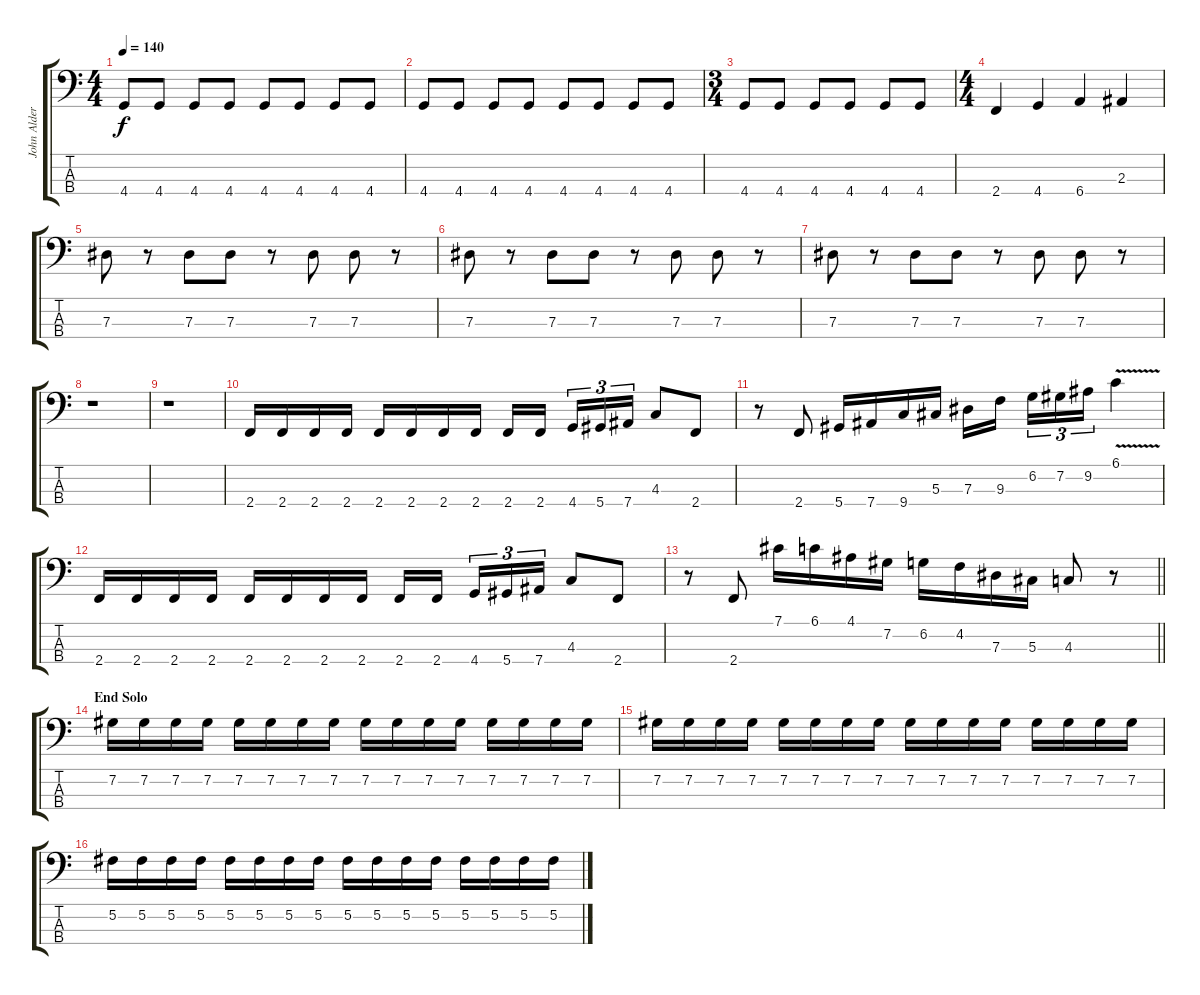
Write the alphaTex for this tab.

\track ("John Alderete" "John Alder") {instrument electricbassfinger}
\staff {score tabs}
\tuning (Gb2 Db2 Ab1 Eb1) {hide}
\ts (4 4)
\tempo 140
\clef f4
\ks c
4.4.8{dy f} 4.4.8 4.4.8 4.4.8 4.4.8 4.4.8 4.4.8 4.4.8 |
4.4.8 4.4.8 4.4.8 4.4.8 4.4.8 4.4.8 4.4.8 4.4.8 |
\ts (3 4)
4.4.8 4.4.8 4.4.8 4.4.8 4.4.8 4.4.8 |
\ts (4 4)
2.4.4 4.4.4 6.4.4 2.3.4 |
7.3.8 r.8 7.3.8 7.3.8 r.8 7.3.8 7.3.8 r.8 |
7.3.8 r.8 7.3.8 7.3.8 r.8 7.3.8 7.3.8 r.8 |
7.3.8 r.8 7.3.8 7.3.8 r.8 7.3.8 7.3.8 r.8 |
r.1 |
r.1 |
2.4.16 2.4.16 2.4.16 2.4.16 2.4.16 2.4.16 2.4.16 2.4.16 2.4.16 2.4.16{beam splitsecondary} 4.4.16{tu (3 2)} 5.4.16{tu (3 2)} 7.4.16{tu (3 2)} 4.3.8 2.4.8 |
r.8 2.4.8 5.4.16 7.4.16 9.4.16 5.3.16 7.3.16 9.3.16{beam splitsecondary} 6.2.16{tu (3 2)} 7.2.16{tu (3 2)} 9.2.16{tu (3 2)} 6.1{v}.4 |
2.4.16 2.4.16 2.4.16 2.4.16 2.4.16 2.4.16 2.4.16 2.4.16 2.4.16 2.4.16{beam splitsecondary} 4.4.16{tu (3 2)} 5.4.16{tu (3 2)} 7.4.16{tu (3 2)} 4.3.8 2.4.8 |
\barLineRight lightlight
r.8 2.4.8 7.1.16 6.1.16 4.1.16 7.2.16 6.2.16 4.2.16 7.3.16 5.3.16 4.3.8 r.8 |
\section ("" "End Solo")
7.2.16 7.2.16 7.2.16 7.2.16 7.2.16 7.2.16 7.2.16 7.2.16 7.2.16 7.2.16 7.2.16 7.2.16 7.2.16 7.2.16 7.2.16 7.2.16 |
7.2.16 7.2.16 7.2.16 7.2.16 7.2.16 7.2.16 7.2.16 7.2.16 7.2.16 7.2.16 7.2.16 7.2.16 7.2.16 7.2.16 7.2.16 7.2.16 |
5.2.16 5.2.16 5.2.16 5.2.16 5.2.16 5.2.16 5.2.16 5.2.16 5.2.16 5.2.16 5.2.16 5.2.16 5.2.16 5.2.16 5.2.16 5.2.16
